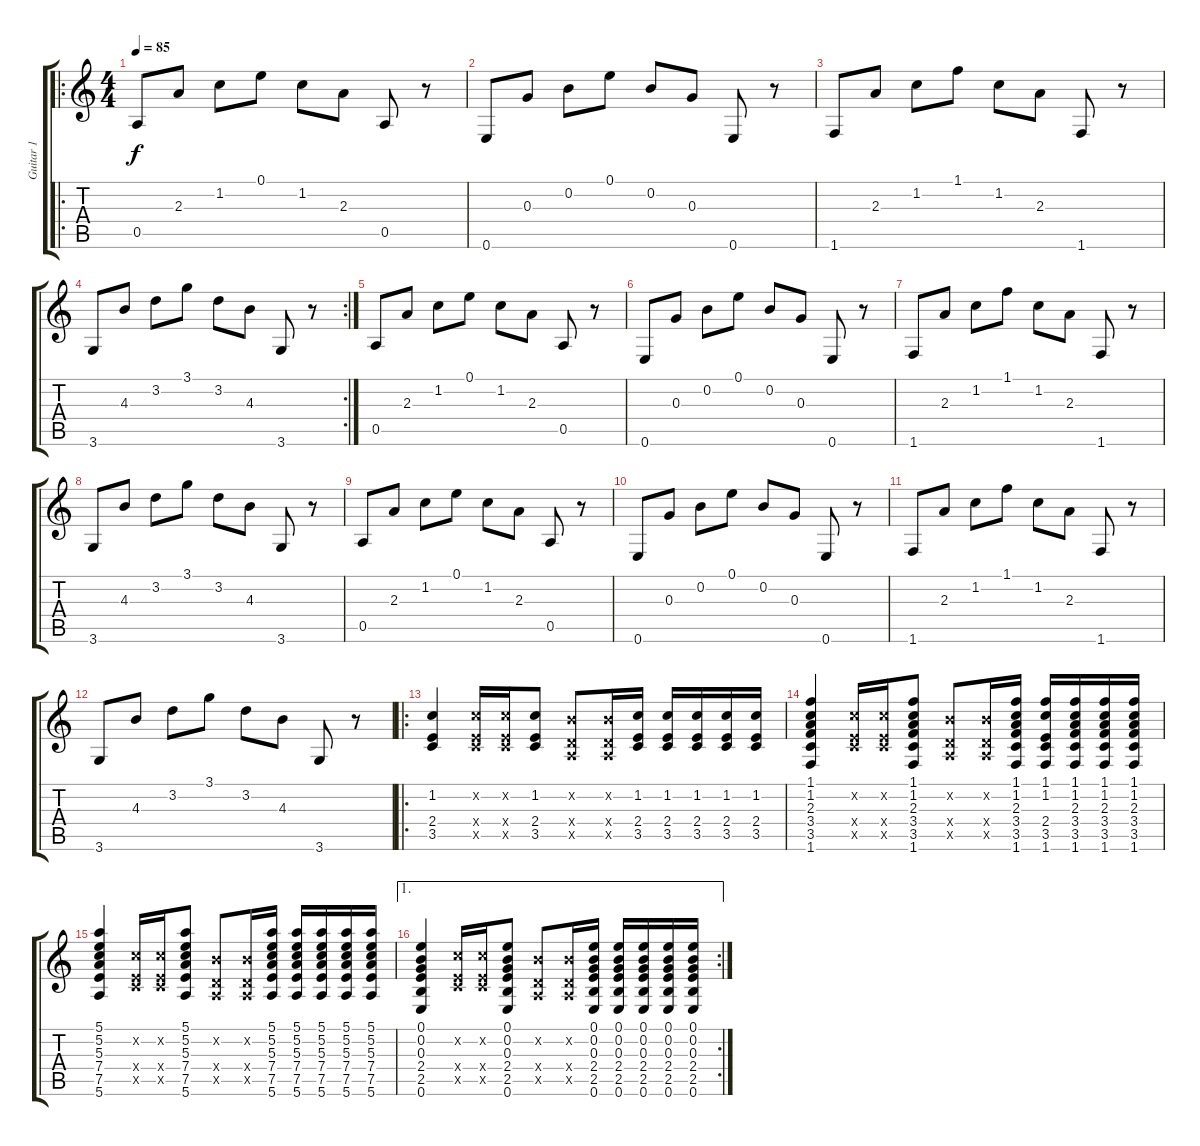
\track ("Guitar 1" "Guitar 1") {instrument acousticguitarsteel}
\staff {score tabs}
\tuning (E4 B3 G3 D3 A2 E2) {hide}
\ro
\ts (4 4)
\tempo 85
\clef g2
\ks c
0.5.8{dy f} 2.3.8 1.2.8 0.1.8 1.2.8 2.3.8 0.5.8 r.8 |
0.6.8 0.3.8 0.2.8 0.1.8 0.2.8 0.3.8 0.6.8 r.8 |
1.6.8 2.3.8 1.2.8 1.1.8 1.2.8 2.3.8 1.6.8 r.8 |
\rc 2
3.6.8 4.3.8 3.2.8 3.1.8 3.2.8 4.3.8 3.6.8 r.8 |
0.5.8 2.3.8 1.2.8 0.1.8 1.2.8 2.3.8 0.5.8 r.8 |
0.6.8 0.3.8 0.2.8 0.1.8 0.2.8 0.3.8 0.6.8 r.8 |
1.6.8 2.3.8 1.2.8 1.1.8 1.2.8 2.3.8 1.6.8 r.8 |
3.6.8 4.3.8 3.2.8 3.1.8 3.2.8 4.3.8 3.6.8 r.8 |
0.5.8 2.3.8 1.2.8 0.1.8 1.2.8 2.3.8 0.5.8 r.8 |
0.6.8 0.3.8 0.2.8 0.1.8 0.2.8 0.3.8 0.6.8 r.8 |
1.6.8 2.3.8 1.2.8 1.1.8 1.2.8 2.3.8 1.6.8 r.8 |
3.6.8 4.3.8 3.2.8 3.1.8 3.2.8 4.3.8 3.6.8 r.8 |
\ro
(1.2 2.4 3.5).4 (1.2{x} 2.4{x} 3.5{x}).16 (1.2{x} 2.4{x} 3.5{x}).16 (1.2 2.4 3.5).8 (0.2{x} 0.4{x} 0.5{x}).8 (0.2{x} 0.4{x} 0.5{x}).16 (1.2 2.4 3.5).16 (1.2 2.4 3.5).16 (1.2 2.4 3.5).16 (1.2 2.4 3.5).16 (1.2 2.4 3.5).16 |
(1.1 1.2 2.3 3.4 3.5 1.6).4 (1.2{x} 2.4{x} 3.5{x}).16 (1.2{x} 2.4{x} 3.5{x}).16 (1.1 1.2 2.3 3.4 3.5 1.6).8 (0.2{x} 0.4{x} 0.5{x}).8 (0.2{x} 0.4{x} 0.5{x}).16 (1.1 1.2 2.3 3.4 3.5 1.6).16 (1.1 1.2 2.4 3.5 1.6).16 (1.1 1.2 2.3 3.4 3.5 1.6).16 (1.1 1.2 2.3 3.4 3.5 1.6).16 (1.1 1.2 2.3 3.4 3.5 1.6).16 |
(5.1 5.2 5.3 7.4 7.5 5.6).4 (1.2{x} 2.4{x} 3.5{x}).16 (1.2{x} 2.4{x} 3.5{x}).16 (5.1 5.2 5.3 7.4 7.5 5.6).8 (0.2{x} 0.4{x} 0.5{x}).8 (0.2{x} 0.4{x} 0.5{x}).16 (5.1 5.2 5.3 7.4 7.5 5.6).16 (5.1 5.2 5.3 7.4 7.5 5.6).16 (5.1 5.2 5.3 7.4 7.5 5.6).16 (5.1 5.2 5.3 7.4 7.5 5.6).16 (5.1 5.2 5.3 7.4 7.5 5.6).16 |
\ae 1
\rc 2
(0.1 0.2 0.3 2.4 2.5 0.6).4 (1.2{x} 2.4{x} 3.5{x}).16 (1.2{x} 2.4{x} 3.5{x}).16 (0.1 0.2 0.3 2.4 2.5 0.6).8 (0.2{x} 0.4{x} 0.5{x}).8 (0.2{x} 0.4{x} 0.5{x}).16 (0.1 0.2 0.3 2.4 2.5 0.6).16 (0.1 0.2 0.3 2.4 2.5 0.6).16 (0.1 0.2 0.3 2.4 2.5 0.6).16 (0.1 0.2 0.3 2.4 2.5 0.6).16 (0.1 0.2 0.3 2.4 2.5 0.6).16
